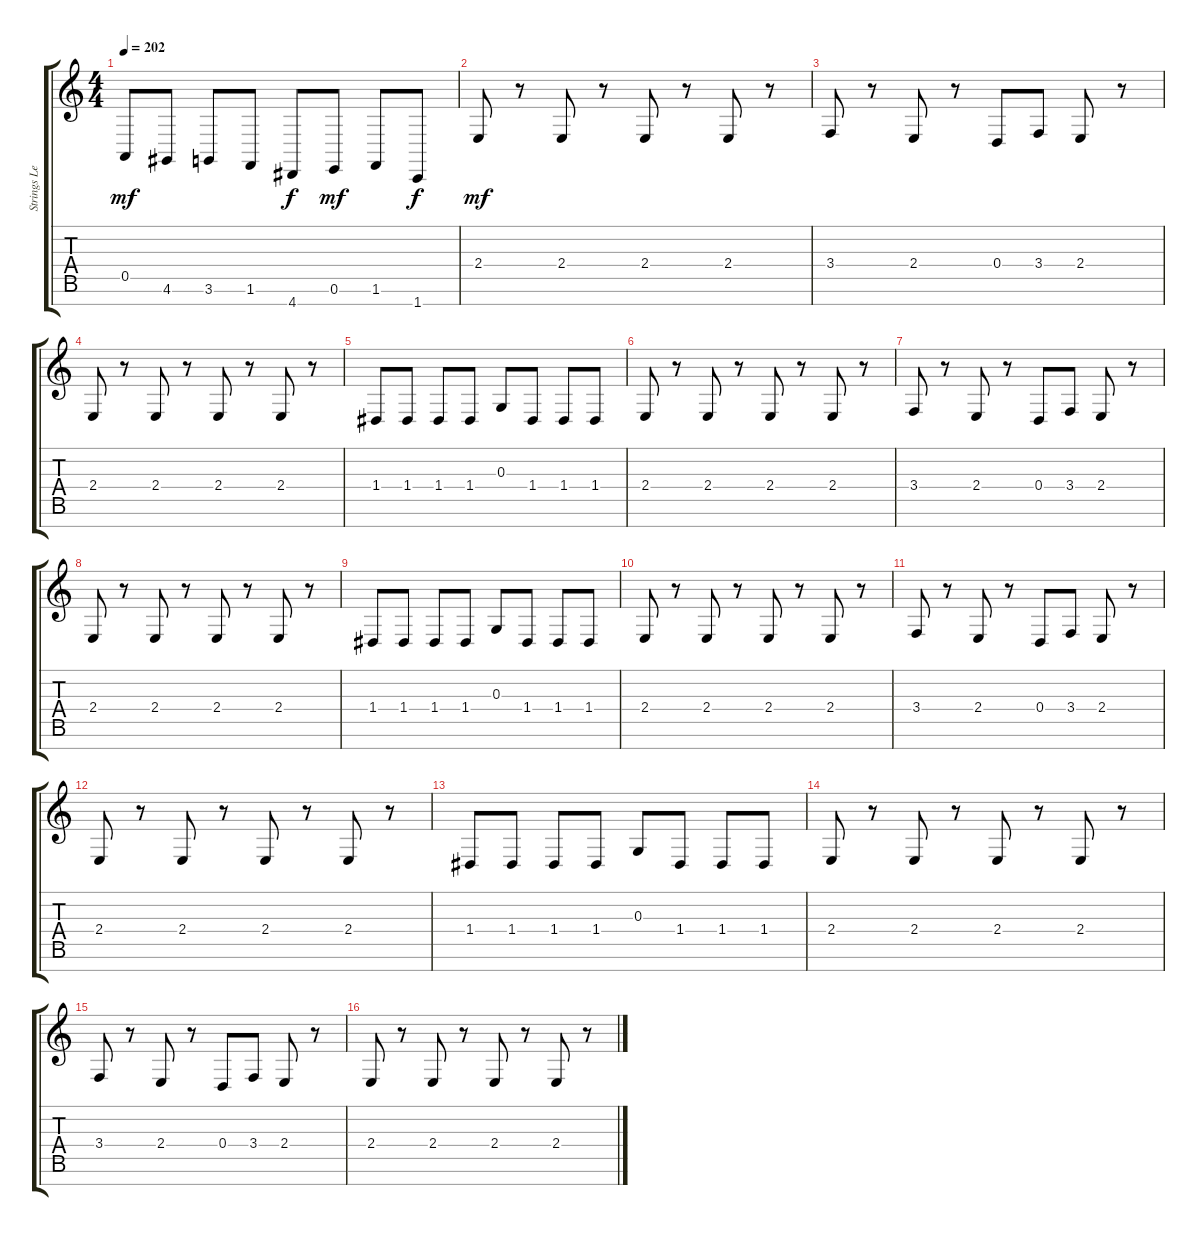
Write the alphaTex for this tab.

\track ("Strings Left Hand" "Strings Le") {instrument stringensemble1}
\staff {score tabs}
\tuning (E4 B3 G3 D3 A2 E2 B1) {hide}
\ts (4 4)
\tempo 202
\clef g2
\ks c
0.5.8{dy mf} 4.6.8 3.6.8 1.6.8 4.7.8{dy f} 0.6.8{dy mf} 1.6.8 1.7.8{dy f} |
2.4.8{dy mf} r.8 2.4.8 r.8 2.4.8 r.8 2.4.8 r.8 |
3.4.8 r.8 2.4.8 r.8 0.4.8 3.4.8 2.4.8 r.8 |
2.4.8 r.8 2.4.8 r.8 2.4.8 r.8 2.4.8 r.8 |
1.4.8 1.4.8 1.4.8 1.4.8 0.3.8 1.4.8 1.4.8 1.4.8 |
2.4.8 r.8 2.4.8 r.8 2.4.8 r.8 2.4.8 r.8 |
3.4.8 r.8 2.4.8 r.8 0.4.8 3.4.8 2.4.8 r.8 |
2.4.8 r.8 2.4.8 r.8 2.4.8 r.8 2.4.8 r.8 |
1.4.8 1.4.8 1.4.8 1.4.8 0.3.8 1.4.8 1.4.8 1.4.8 |
2.4.8 r.8 2.4.8 r.8 2.4.8 r.8 2.4.8 r.8 |
3.4.8 r.8 2.4.8 r.8 0.4.8 3.4.8 2.4.8 r.8 |
2.4.8 r.8 2.4.8 r.8 2.4.8 r.8 2.4.8 r.8 |
1.4.8 1.4.8 1.4.8 1.4.8 0.3.8 1.4.8 1.4.8 1.4.8 |
2.4.8 r.8 2.4.8 r.8 2.4.8 r.8 2.4.8 r.8 |
3.4.8 r.8 2.4.8 r.8 0.4.8 3.4.8 2.4.8 r.8 |
2.4.8 r.8 2.4.8 r.8 2.4.8 r.8 2.4.8 r.8
